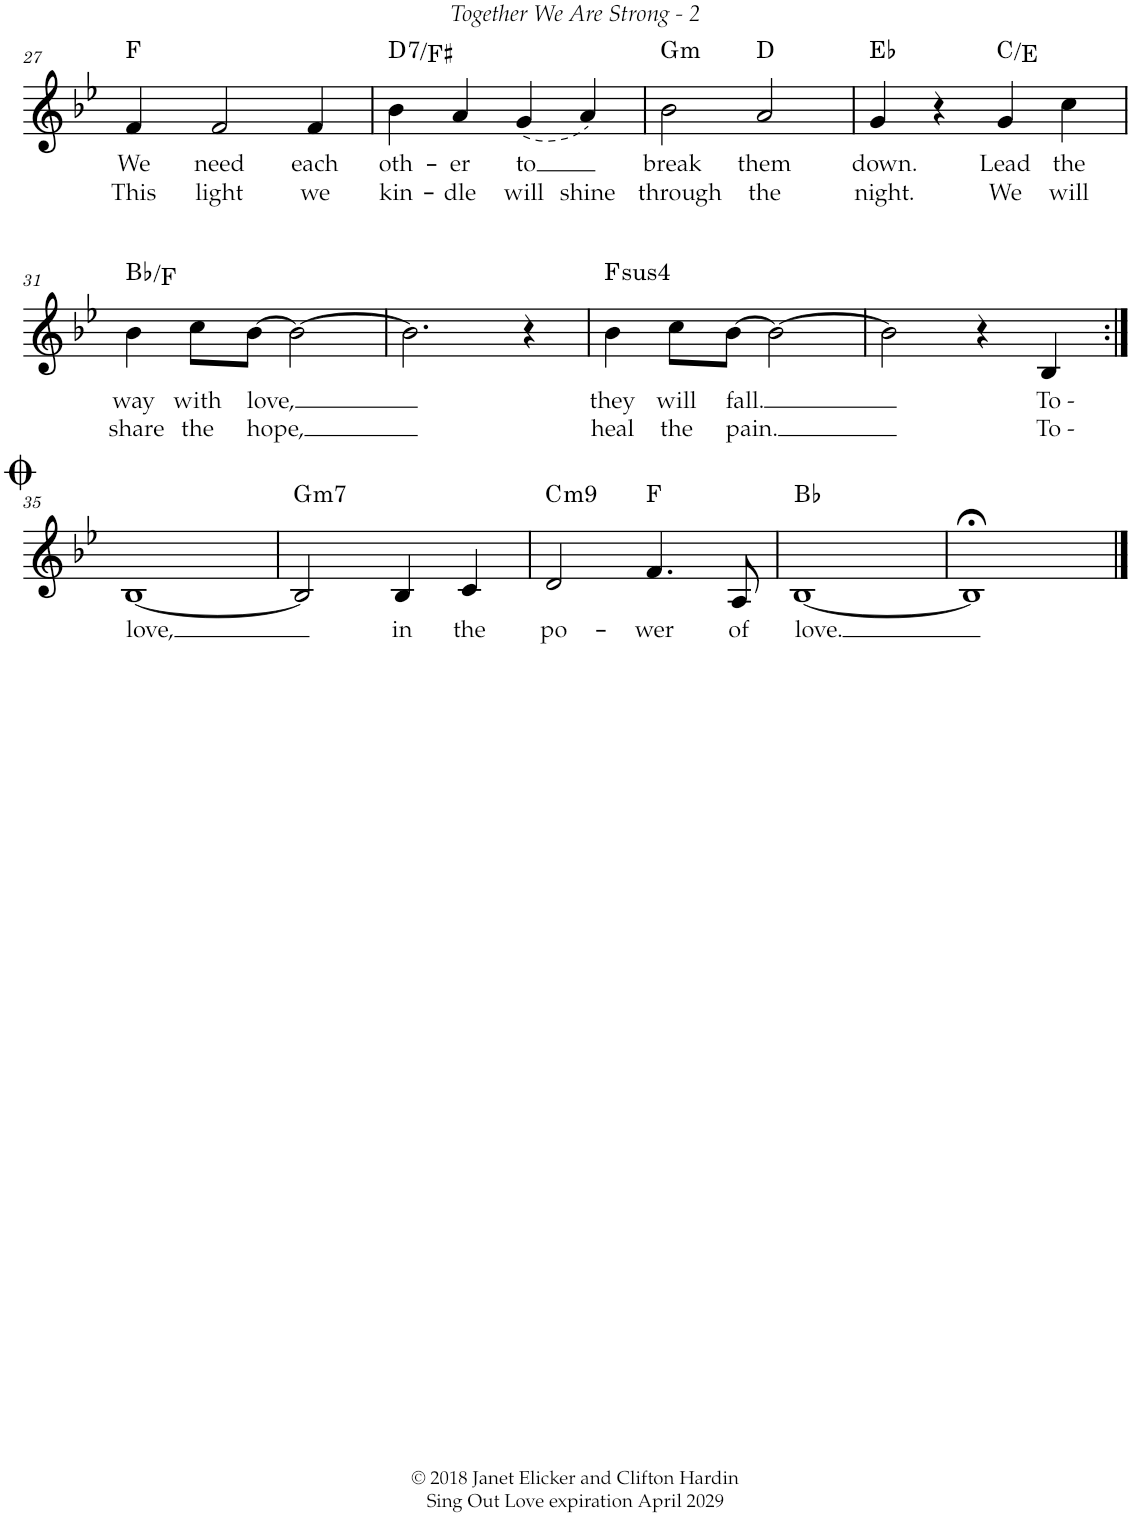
**kern	**text	**text	**harte
*part1	*part1	*part1	*part1
*staff1	*staff1	*staff1	*
*I"Violin	*	*	*
*I'Vln	*	*	*
!!LO:PB:g=z
*clefG2	*	*	*
*k[b-e-]	*	*	*
*B-:	*	*	*
=27	=27	=27	=27
!	!LO:LY:b	!LO:LY:b	!
4f/	We	This	F:maj
!	!LO:LY:b	!LO:LY:b	!
2f/	need	light	.
!	!LO:LY:b	!LO:LY:b	!
4f/	each	we	.
=28	=28	=28	=28
!	!LO:LY:b	!LO:LY:b	!LO:H:kt=7
4b-\	oth-	kin-	D:7/3
!	!LO:LY:b	!LO:LY:b	!
4a/	-er	-dle	.
!	!LO:LY:b	!LO:LY:b	!
(<4g/	to	will	.
!	!	!LO:LY:b	!
4a/)	.	shine	.
=29	=29	=29	=29
!	!LO:LY:b	!LO:LY:b	!LO:H:kt=m
2b-\	break	through	G:min
!	!LO:LY:b	!LO:LY:b	!
2a/	them	the	D:maj
=30	=30	=30	=30
!	!LO:LY:b	!LO:LY:b	!
4g/	down.	night.	Eb:maj
4r	.	.	.
!	!LO:LY:b	!LO:LY:b	!
4g/	Lead	We	C:maj/3
!	!LO:LY:b	!LO:LY:b	!
4cc\	the	will	.
!!LO:LB:g=z
=31	=31	=31	=31
!	!LO:LY:b	!LO:LY:b	!
4b-\	way	share	Bb:maj/5
!	!LO:LY:b	!LO:LY:b	!
8cc\L	with	the	.
!	!LO:LY:b	!LO:LY:b	!
[8b-\J	love,	hope,	.
2b-\_	.	.	.
=32	=32	=32	=32
2.b-\]	.	.	.
4r	.	.	.
=33	=33	=33	=33
!	!LO:LY:b	!LO:LY:b	!LO:H:kt=4
4b-\	they	heal	F:sus4
!	!LO:LY:b	!LO:LY:b	!
8cc\L	will	the	.
!	!LO:LY:b	!LO:LY:b	!
[8b-\J	fall.	pain.	.
2b-\_	.	.	.
=34	=34	=34	=34
2b-\]	.	.	.
4r	.	.	.
!	!LO:LY:b	!LO:LY:b	!
4B-/	To -	To -	.
!!LO:LB:g=z
=35:|!	=35:|!	=35:|!	=35:|!
!	!LO:LY:b	!	!
[1B-	love,	.	.
=36	=36	=36	=36
!	!	!	!LO:H:kt=m7
2B-/]	.	.	G:min7
!	!LO:LY:b	!	!
4B-/	in	.	.
!	!LO:LY:b	!	!
4c/	the	.	.
=37	=37	=37	=37
!	!LO:LY:b	!	!LO:H:kt=m9
2d/	po-	.	C:min9
!	!LO:LY:b	!	!
4.f/	-wer	.	F:maj
!	!LO:LY:b	!	!
8A/	of	.	.
=38	=38	=38	=38
!	!LO:LY:b	!	!
[1B-	love.	.	Bb:maj
=39	=39	=39	=39
1B-;<]	.	.	.
==	==	==	==
*-	*-	*-	*-
